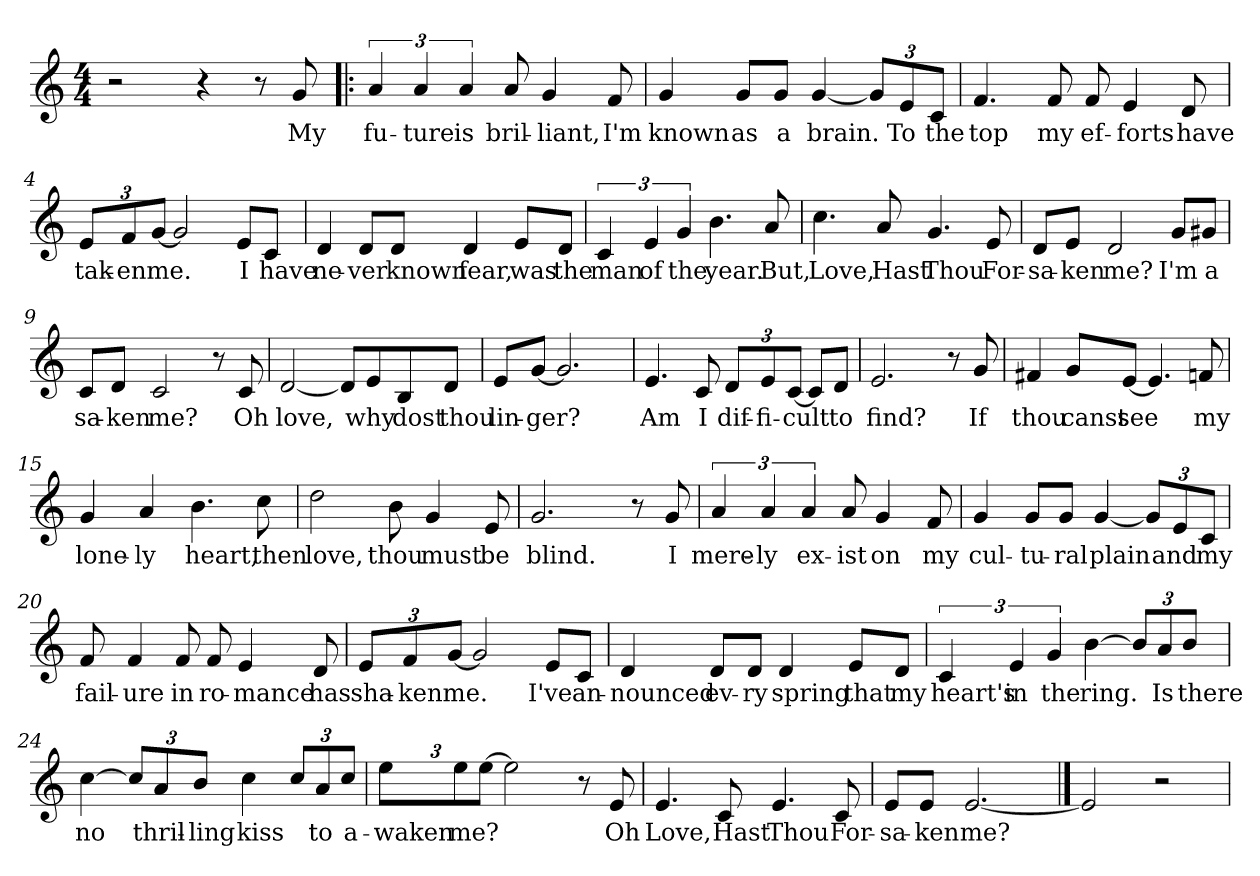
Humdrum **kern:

**kern	**text
*part1	*part1
*staff1	*staff1
*clefG2	*
*M4/4	*
=	=
2r	.
4r	.
8r	.
8g/	My
=1!|:	=1!|:
6a/	fu-
6a/	-ture
6a/	is
8a/	bril-
4g/	-liant,
8f/	I'm
=2	=2
4g/	known
8g/L	as
8g/J	a
[4g/	brain.
*Xbrackettup	*
12g/L]	.
12e/	To
12c/J	the
=3	=3
4.f/	top
8f/	my
8f/	ef-
4e/	-forts
8d/	have
!!LO:LB:g=z
=4	=4
12e/L	tak-
12f/	-en
[12g/J	me.
2g/]	.
8e/L	I
8c/J	have
=5	=5
4d/	ne-
8d/L	-ver
8d/J	known
4d/	fear,
8e/L	was
8d/J	the
=6	=6
*brackettup	*
6c/	man
6e/	of
6g/	the
4.b\	year.
8a/	But,
=7	=7
4.cc\	Love,
8a/	Hast
4.g/	Thou
8e/	For-
!!LO:LB:g=z
=8	=8
8d/L	-sa-
8e/J	-ken
2d/	me?
8g/L	I'm
8g#X/J	a
=9	=9
8c/L	sa-
8d/J	-ken
2c/	me?
8r	.
8c/	Oh
=10	=10
[2d/	love,
8d/L]	.
8e/	why
8B/	dost
8d/J	thou
=11	=11
8e/L	lin-
[8g/J	-ger?
2.g/]	.
=12	=12
4.e/	Am
8c/	I
*Xbrackettup	*
12d/L	dif-
12e/	-fi-
[12c/J	-cult
8c/L]	.
8d/J	to
!!LO:LB:g=z
=13	=13
2.e/	find?
8r	.
8g/	If
=14	=14
4f#X/	thou
8g/L	canst
[8e/J	see
4.e/]	.
8fn/	my
=15	=15
4g/	lone-
4a/	-ly
4.b\	heart,
8cc\	then
=16	=16
2dd\	love,
8b\	thou
4g/	must
8e/	be
=17	=17
2.g/	blind.
8r	.
8g/	I
!!LO:LB:g=z
=18	=18
*brackettup	*
6a/	mere-
6a/	-ly
6a/	ex-
8a/	-ist
4g/	on
8f/	my
=19	=19
4g/	cul-
8g/L	-tu-
8g/J	-ral
[4g/	plain
*Xbrackettup	*
12g/L]	.
12e/	and
12c/J	my
=20	=20
8f/	fail-
4f/	ure
8f/	in
8f/	ro-
4e/	-mance
8d/	has
=21	=21
12e/L	sha-
12f/	-ken
[12g/J	me.
2g/]	.
8e/L	I've
8c/J	an-
!!LO:LB:g=z
=22	=22
4d/	-nounced
8d/L	ev-
8d/J	-ry
4d/	spring
8e/L	that
8d/J	my
=23	=23
*brackettup	*
6c/	heart's
6e/	in
6g/	the
[4b\	ring.
*Xbrackettup	*
12b/L]	.
12a/	Is
12b/J	there
=24	=24
[4cc\	no
12cc/L]	.
12a/	thril-
12b/J	-ling
4cc\	kiss
12cc/L	.
12a/	to
12cc/J	a-
!!LO:LB:g=z
=25	=25
12ee\L	-waken
12ee\	me?
[12ee\J	.
2ee\]	.
8r	.
8e/	Oh
=26	=26
4.e/	Love,
8c/	Hast
4.e/	Thou
8c/	For-
=27	=27
8e/L	-sa-
8e/J	-ken
[2.e/	me?
==28	==28
2e/]	.
2r	.
=	=
*-	*-
